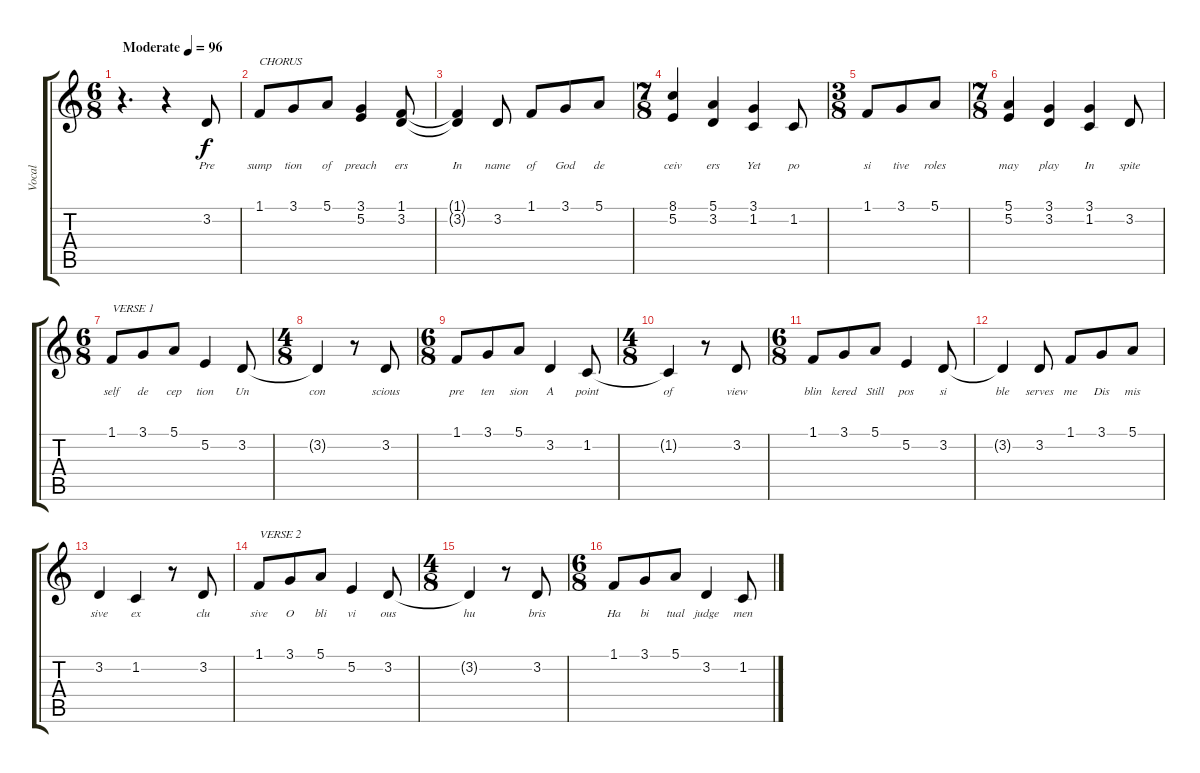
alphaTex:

\track ("Vocal" "Vocal") {instrument acousticgrandpiano}
\staff {score tabs}
\tuning (E4 B3 G3 D3 A2 E2) {hide}
\ts (6 8)
\tempo (96 "Moderate")
\clef g2
\ks c
r.4{d dy f instrument acousticgrandpiano} r.4 3.2.8{lyrics (0 "Pre") lyrics (1 "") lyrics (2 "") lyrics (3 "") lyrics (4 "")} |
1.1.8{txt "CHORUS" lyrics (0 "sump") lyrics (1 "") lyrics (2 "") lyrics (3 "") lyrics (4 "")} 3.1.8{lyrics (0 "tion") lyrics (1 "") lyrics (2 "") lyrics (3 "") lyrics (4 "")} 5.1.8{lyrics (0 "of") lyrics (1 "") lyrics (2 "") lyrics (3 "") lyrics (4 "")} (3.1 5.2).4{lyrics (0 "preach") lyrics (1 "") lyrics (2 "") lyrics (3 "") lyrics (4 "")} (1.1 3.2).8{lyrics (0 "ers") lyrics (1 "") lyrics (2 "") lyrics (3 "") lyrics (4 "")} |
(1.1{t} 3.2{t}).4{lyrics (0 "In") lyrics (1 "") lyrics (2 "") lyrics (3 "") lyrics (4 "")} 3.2.8{lyrics (0 "name") lyrics (1 "") lyrics (2 "") lyrics (3 "") lyrics (4 "")} 1.1.8{lyrics (0 "of") lyrics (1 "") lyrics (2 "") lyrics (3 "") lyrics (4 "")} 3.1.8{lyrics (0 "God") lyrics (1 "") lyrics (2 "") lyrics (3 "") lyrics (4 "")} 5.1.8{lyrics (0 "de") lyrics (1 "") lyrics (2 "") lyrics (3 "") lyrics (4 "")} |
\ts (7 8)
(8.1 5.2).4{lyrics (0 "ceiv") lyrics (1 "") lyrics (2 "") lyrics (3 "") lyrics (4 "")} (5.1 3.2).4{lyrics (0 "ers") lyrics (1 "") lyrics (2 "") lyrics (3 "") lyrics (4 "")} (3.1 1.2).4{lyrics (0 "Yet") lyrics (1 "") lyrics (2 "") lyrics (3 "") lyrics (4 "")} 1.2.8{lyrics (0 "po") lyrics (1 "") lyrics (2 "") lyrics (3 "") lyrics (4 "")} |
\ts (3 8)
1.1.8{lyrics (0 "si") lyrics (1 "") lyrics (2 "") lyrics (3 "") lyrics (4 "")} 3.1.8{lyrics (0 "tive") lyrics (1 "") lyrics (2 "") lyrics (3 "") lyrics (4 "")} 5.1.8{lyrics (0 "roles") lyrics (1 "") lyrics (2 "") lyrics (3 "") lyrics (4 "")} |
\ts (7 8)
(5.1 5.2).4{lyrics (0 "may") lyrics (1 "") lyrics (2 "") lyrics (3 "") lyrics (4 "")} (3.1 3.2).4{lyrics (0 "play") lyrics (1 "") lyrics (2 "") lyrics (3 "") lyrics (4 "")} (3.1 1.2).4{lyrics (0 "In") lyrics (1 "") lyrics (2 "") lyrics (3 "") lyrics (4 "")} 3.2.8{lyrics (0 "spite") lyrics (1 "") lyrics (2 "") lyrics (3 "") lyrics (4 "")} |
\ts (6 8)
1.1.8{txt "VERSE 1" lyrics (0 "self") lyrics (1 "") lyrics (2 "") lyrics (3 "") lyrics (4 "")} 3.1.8{lyrics (0 "de") lyrics (1 "") lyrics (2 "") lyrics (3 "") lyrics (4 "")} 5.1.8{lyrics (0 "cep") lyrics (1 "") lyrics (2 "") lyrics (3 "") lyrics (4 "")} 5.2.4{lyrics (0 "tion") lyrics (1 "") lyrics (2 "") lyrics (3 "") lyrics (4 "")} 3.2.8{lyrics (0 "Un") lyrics (1 "") lyrics (2 "") lyrics (3 "") lyrics (4 "")} |
\ts (4 8)
3.2{t}.4{lyrics (0 "con") lyrics (1 "") lyrics (2 "") lyrics (3 "") lyrics (4 "")} r.8 3.2.8{lyrics (0 "scious") lyrics (1 "") lyrics (2 "") lyrics (3 "") lyrics (4 "")} |
\ts (6 8)
1.1.8{lyrics (0 "pre") lyrics (1 "") lyrics (2 "") lyrics (3 "") lyrics (4 "")} 3.1.8{lyrics (0 "ten") lyrics (1 "") lyrics (2 "") lyrics (3 "") lyrics (4 "")} 5.1.8{lyrics (0 "sion") lyrics (1 "") lyrics (2 "") lyrics (3 "") lyrics (4 "")} 3.2.4{lyrics (0 "A") lyrics (1 "") lyrics (2 "") lyrics (3 "") lyrics (4 "")} 1.2.8{lyrics (0 "point") lyrics (1 "") lyrics (2 "") lyrics (3 "") lyrics (4 "")} |
\ts (4 8)
1.2{t}.4{lyrics (0 "of") lyrics (1 "") lyrics (2 "") lyrics (3 "") lyrics (4 "")} r.8 3.2.8{lyrics (0 "view") lyrics (1 "") lyrics (2 "") lyrics (3 "") lyrics (4 "")} |
\ts (6 8)
1.1.8{lyrics (0 "blin") lyrics (1 "") lyrics (2 "") lyrics (3 "") lyrics (4 "")} 3.1.8{lyrics (0 "kered") lyrics (1 "") lyrics (2 "") lyrics (3 "") lyrics (4 "")} 5.1.8{lyrics (0 "Still") lyrics (1 "") lyrics (2 "") lyrics (3 "") lyrics (4 "")} 5.2.4{lyrics (0 "pos") lyrics (1 "") lyrics (2 "") lyrics (3 "") lyrics (4 "")} 3.2.8{lyrics (0 "si") lyrics (1 "") lyrics (2 "") lyrics (3 "") lyrics (4 "")} |
3.2{t}.4{lyrics (0 "ble") lyrics (1 "") lyrics (2 "") lyrics (3 "") lyrics (4 "")} 3.2.8{lyrics (0 "serves") lyrics (1 "") lyrics (2 "") lyrics (3 "") lyrics (4 "")} 1.1.8{lyrics (0 "me") lyrics (1 "") lyrics (2 "") lyrics (3 "") lyrics (4 "")} 3.1.8{lyrics (0 "Dis") lyrics (1 "") lyrics (2 "") lyrics (3 "") lyrics (4 "")} 5.1.8{lyrics (0 "mis") lyrics (1 "") lyrics (2 "") lyrics (3 "") lyrics (4 "")} |
3.2.4{lyrics (0 "sive") lyrics (1 "") lyrics (2 "") lyrics (3 "") lyrics (4 "")} 1.2.4{lyrics (0 "ex") lyrics (1 "") lyrics (2 "") lyrics (3 "") lyrics (4 "")} r.8 3.2.8{lyrics (0 "clu") lyrics (1 "") lyrics (2 "") lyrics (3 "") lyrics (4 "")} |
1.1.8{txt "VERSE 2" lyrics (0 "sive") lyrics (1 "") lyrics (2 "") lyrics (3 "") lyrics (4 "")} 3.1.8{lyrics (0 "O") lyrics (1 "") lyrics (2 "") lyrics (3 "") lyrics (4 "")} 5.1.8{lyrics (0 "bli") lyrics (1 "") lyrics (2 "") lyrics (3 "") lyrics (4 "")} 5.2.4{lyrics (0 "vi") lyrics (1 "") lyrics (2 "") lyrics (3 "") lyrics (4 "")} 3.2.8{lyrics (0 "ous") lyrics (1 "") lyrics (2 "") lyrics (3 "") lyrics (4 "")} |
\ts (4 8)
3.2{t}.4{lyrics (0 "hu") lyrics (1 "") lyrics (2 "") lyrics (3 "") lyrics (4 "")} r.8 3.2.8{lyrics (0 "bris") lyrics (1 "") lyrics (2 "") lyrics (3 "") lyrics (4 "")} |
\ts (6 8)
1.1.8{lyrics (0 "Ha") lyrics (1 "") lyrics (2 "") lyrics (3 "") lyrics (4 "")} 3.1.8{lyrics (0 "bi") lyrics (1 "") lyrics (2 "") lyrics (3 "") lyrics (4 "")} 5.1.8{lyrics (0 "tual") lyrics (1 "") lyrics (2 "") lyrics (3 "") lyrics (4 "")} 3.2.4{lyrics (0 "judge") lyrics (1 "") lyrics (2 "") lyrics (3 "") lyrics (4 "")} 1.2.8{lyrics (0 "men") lyrics (1 "") lyrics (2 "") lyrics (3 "") lyrics (4 "")}
